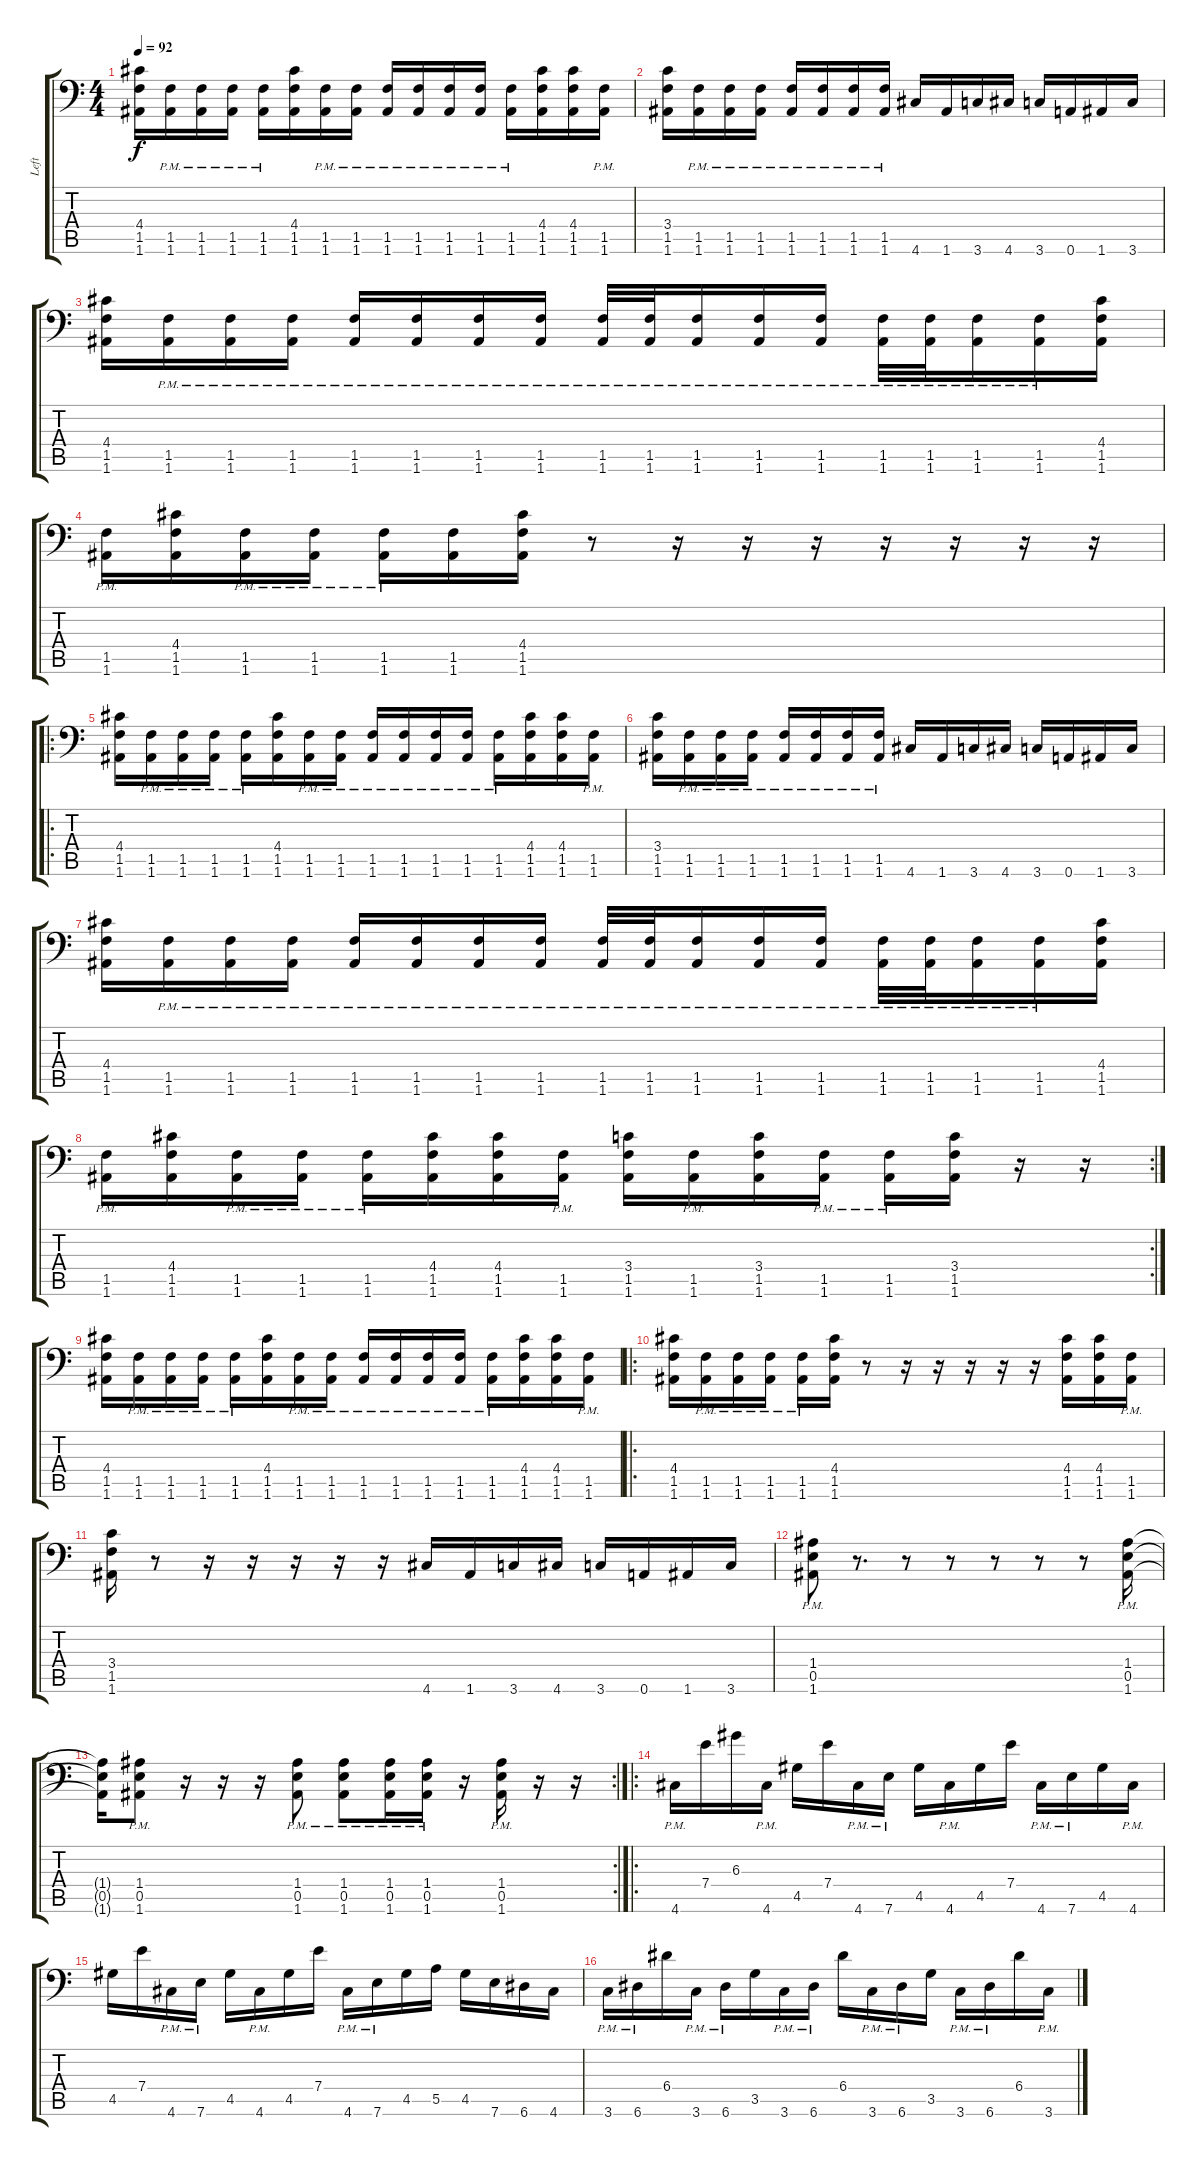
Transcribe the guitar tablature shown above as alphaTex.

\track ("Left" "Left") {instrument distortionguitar}
\staff {score tabs}
\tuning (B3 Gb3 D3 A2 E2 A1) {hide}
\ts (4 4)
\tempo 92
\clef f4
\ks c
(4.4 1.5 1.6).16{dy f instrument distortionguitar} (1.5{pm} 1.6{pm}).16 (1.5{pm} 1.6{pm}).16 (1.5{pm} 1.6{pm}).16 (1.5{pm} 1.6{pm}).16 (4.4 1.5 1.6).16 (1.5{pm} 1.6{pm}).16 (1.5{pm} 1.6{pm}).16 (1.5{pm} 1.6{pm}).16 (1.5{pm} 1.6{pm}).16 (1.5{pm} 1.6{pm}).16 (1.5{pm} 1.6{pm}).16 (1.5{pm} 1.6{pm}).16 (4.4 1.5 1.6).16 (4.4 1.5 1.6).16 (1.5 1.6{pm}).16 |
(3.4 1.5 1.6).16 (1.5{pm} 1.6{pm}).16 (1.5{pm} 1.6{pm}).16 (1.5{pm} 1.6{pm}).16 (1.5{pm} 1.6{pm}).16 (1.5{pm} 1.6{pm}).16 (1.5{pm} 1.6{pm}).16 (1.5{pm} 1.6{pm}).16 4.6.16 1.6.16 3.6.16 4.6.16 3.6.16 0.6.16 1.6.16 3.6.16 |
(4.4 1.5 1.6).16 (1.5{pm} 1.6{pm}).16 (1.5{pm} 1.6{pm}).16 (1.5{pm} 1.6{pm}).16 (1.5{pm} 1.6{pm}).16 (1.5{pm} 1.6{pm}).16 (1.5{pm} 1.6{pm}).16 (1.5{pm} 1.6{pm}).16 (1.5{pm} 1.6{pm}).32 (1.5{pm} 1.6{pm}).32 (1.5{pm} 1.6{pm}).16 (1.5{pm} 1.6{pm}).16 (1.5{pm} 1.6{pm}).16 (1.5{pm} 1.6{pm}).32 (1.5{pm} 1.6{pm}).32 (1.5{pm} 1.6{pm}).16 (1.5{pm} 1.6{pm}).16 (4.4 1.5 1.6).16 |
(1.5{pm} 1.6{pm}).16 (4.4 1.5 1.6).16 (1.5{pm} 1.6{pm}).16 (1.5{pm} 1.6{pm}).16 (1.5{pm} 1.6{pm}).16 (1.5 1.6).16 (4.4 1.5 1.6).16 r.8 r.16 r.16 r.16 r.16 r.16 r.16 r.16 |
\ro
(4.4 1.5 1.6).16 (1.5{pm} 1.6{pm}).16 (1.5{pm} 1.6{pm}).16 (1.5{pm} 1.6{pm}).16 (1.5{pm} 1.6{pm}).16 (4.4 1.5 1.6).16 (1.5{pm} 1.6{pm}).16 (1.5{pm} 1.6{pm}).16 (1.5{pm} 1.6{pm}).16 (1.5{pm} 1.6{pm}).16 (1.5{pm} 1.6{pm}).16 (1.5{pm} 1.6{pm}).16 (1.5{pm} 1.6{pm}).16 (4.4 1.5 1.6).16 (4.4 1.5 1.6).16 (1.5 1.6{pm}).16 |
(3.4 1.5 1.6).16 (1.5{pm} 1.6{pm}).16 (1.5{pm} 1.6{pm}).16 (1.5{pm} 1.6{pm}).16 (1.5{pm} 1.6{pm}).16 (1.5{pm} 1.6{pm}).16 (1.5{pm} 1.6{pm}).16 (1.5{pm} 1.6{pm}).16 4.6.16 1.6.16 3.6.16 4.6.16 3.6.16 0.6.16 1.6.16 3.6.16 |
(4.4 1.5 1.6).16 (1.5{pm} 1.6{pm}).16 (1.5{pm} 1.6{pm}).16 (1.5{pm} 1.6{pm}).16 (1.5{pm} 1.6{pm}).16 (1.5{pm} 1.6{pm}).16 (1.5{pm} 1.6{pm}).16 (1.5{pm} 1.6{pm}).16 (1.5{pm} 1.6{pm}).32 (1.5{pm} 1.6{pm}).32 (1.5{pm} 1.6{pm}).16 (1.5{pm} 1.6{pm}).16 (1.5{pm} 1.6{pm}).16 (1.5{pm} 1.6{pm}).32 (1.5{pm} 1.6{pm}).32 (1.5{pm} 1.6{pm}).16 (1.5{pm} 1.6{pm}).16 (4.4 1.5 1.6).16 |
\rc 2
(1.5{pm} 1.6{pm}).16 (4.4 1.5 1.6).16 (1.5{pm} 1.6{pm}).16 (1.5{pm} 1.6{pm}).16 (1.5{pm} 1.6{pm}).16 (4.4 1.5 1.6).16 (4.4 1.5 1.6).16 (1.5{pm} 1.6{pm}).16 (3.4 1.5 1.6).16 (1.5 1.6{pm}).16 (3.4 1.5 1.6).16 (1.5{pm} 1.6{pm}).16 (1.5 1.6{pm}).16 (3.4 1.5 1.6).16 r.16 r.16 |
(4.4 1.5 1.6).16 (1.5{pm} 1.6{pm}).16 (1.5{pm} 1.6{pm}).16 (1.5{pm} 1.6{pm}).16 (1.5{pm} 1.6{pm}).16 (4.4 1.5 1.6).16 (1.5{pm} 1.6{pm}).16 (1.5{pm} 1.6{pm}).16 (1.5{pm} 1.6{pm}).16 (1.5{pm} 1.6{pm}).16 (1.5{pm} 1.6{pm}).16 (1.5{pm} 1.6{pm}).16 (1.5{pm} 1.6{pm}).16 (4.4 1.5 1.6).16 (4.4 1.5 1.6).16 (1.5 1.6{pm}).16 |
\ro
(4.4 1.5 1.6).16 (1.5{pm} 1.6{pm}).16 (1.5{pm} 1.6{pm}).16 (1.5{pm} 1.6{pm}).16 (1.5{pm} 1.6{pm}).16 (4.4 1.5 1.6).16 r.8 r.16 r.16 r.16 r.16 r.16 (4.4 1.5 1.6).16 (4.4 1.5 1.6).16 (1.5 1.6{pm}).16 |
(3.4 1.5 1.6).16 r.8 r.16 r.16 r.16 r.16 r.16 4.6.16 1.6.16 3.6.16 4.6.16 3.6.16 0.6.16 1.6.16 3.6.16 |
(1.4{pm} 0.5{pm} 1.6{pm}).8 r.8{d} r.8 r.8 r.8 r.8 r.8 (1.4{pm} 0.5{pm} 1.6{pm}).16 |
\rc 2
(1.4{t} 0.5{t} 1.6{t}).16 (1.4{pm} 0.5{pm} 1.6{pm}).8 r.16 r.16 r.16 (1.4{pm} 0.5{pm} 1.6{pm}).8 (1.4{pm} 0.5{pm} 1.6{pm}).8 (1.4{pm} 0.5{pm} 1.6{pm}).16 (1.4{pm} 0.5{pm} 1.6{pm}).16 r.16 (1.4{pm} 0.5{pm} 1.6{pm}).16 r.16 r.16 |
\ro
4.6{pm}.16 7.4.16 6.3.16 4.6{pm}.16 4.5.16 7.4.16 4.6{pm}.16 7.6{pm}.16 4.5.16 4.6{pm}.16 4.5.16 7.4.16 4.6{pm}.16 7.6{pm}.16 4.5.16 4.6{pm}.16 |
4.5.16 7.4.16 4.6{pm}.16 7.6{pm}.16 4.5.16 4.6{pm}.16 4.5.16 7.4.16 4.6{pm}.16 7.6{pm}.16 4.5.16 5.5.16 4.5.16 7.6.16 6.6.16 4.6.16 |
3.6{pm}.16 6.6{pm}.16 6.4.16 3.6{pm}.16 6.6{pm}.16 3.5.16 3.6{pm}.16 6.6{pm}.16 6.4.16 3.6{pm}.16 6.6{pm}.16 3.5.16 3.6{pm}.16 6.6{pm}.16 6.4.16 3.6{pm}.16
